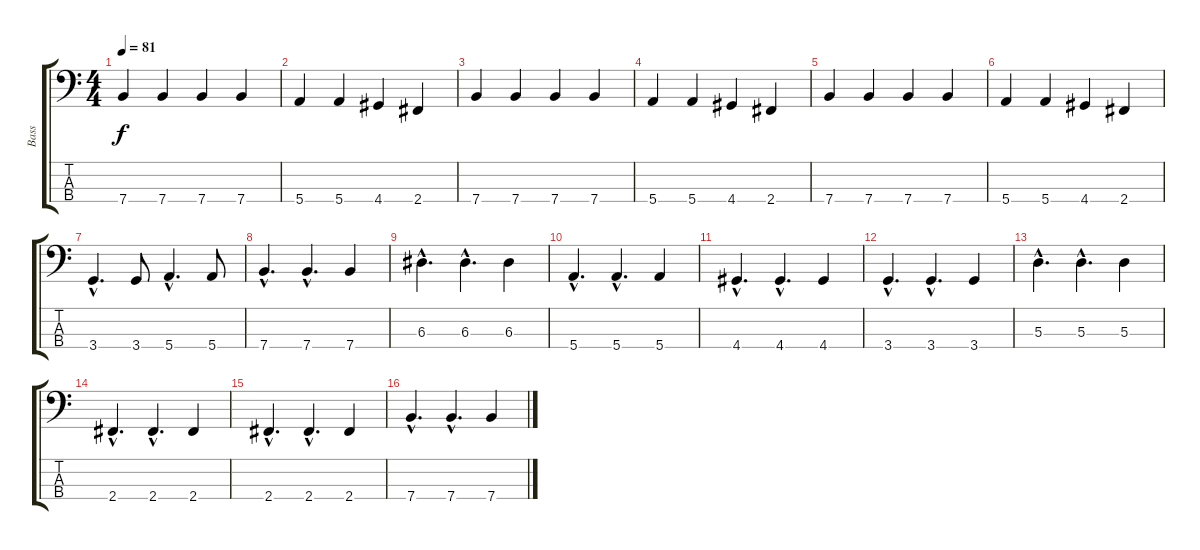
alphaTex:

\track ("Bass" "Bass") {instrument electricbassfinger}
\staff {score tabs}
\tuning (G2 D2 A1 E1) {hide}
\ts (4 4)
\tempo 81
\clef f4
\ks c
7.4.4{dy f} 7.4.4 7.4.4 7.4.4 |
5.4.4 5.4.4 4.4.4 2.4.4 |
7.4.4 7.4.4 7.4.4 7.4.4 |
5.4.4 5.4.4 4.4.4 2.4.4 |
7.4.4 7.4.4 7.4.4 7.4.4 |
5.4.4 5.4.4 4.4.4 2.4.4 |
3.4{hac}.4{d} 3.4.8 5.4{hac}.4{d} 5.4.8 |
7.4{hac}.4{d} 7.4{hac}.4{d} 7.4.4 |
6.3{hac}.4{d} 6.3{hac}.4{d} 6.3.4 |
5.4{hac}.4{d} 5.4{hac}.4{d} 5.4.4 |
4.4{hac}.4{d} 4.4{hac}.4{d} 4.4.4 |
3.4{hac}.4{d} 3.4{hac}.4{d} 3.4.4 |
5.3{hac}.4{d} 5.3{hac}.4{d} 5.3.4 |
2.4{hac}.4{d} 2.4{hac}.4{d} 2.4.4 |
2.4{hac}.4{d} 2.4{hac}.4{d} 2.4.4 |
7.4{hac}.4{d} 7.4{hac}.4{d} 7.4.4
